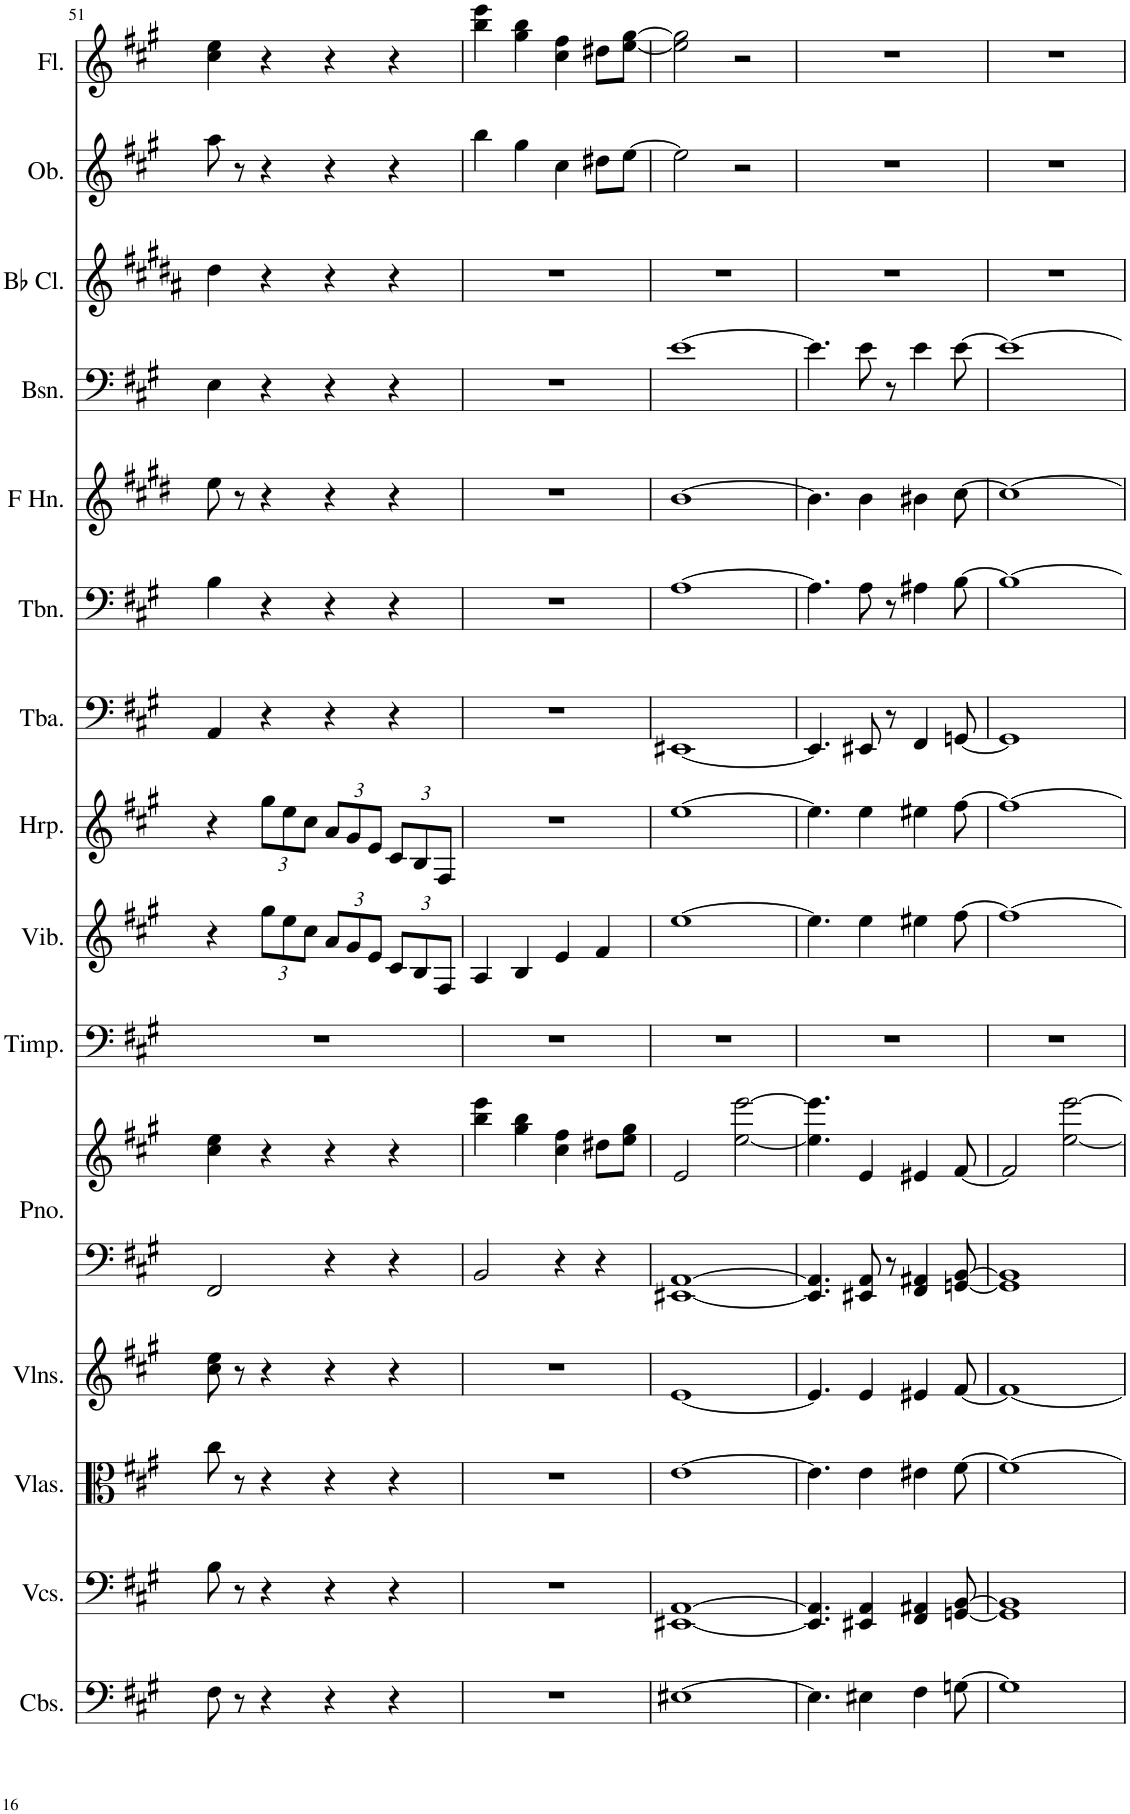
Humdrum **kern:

**kern	**kern	**kern	**kern	**kern	**kern	**kern	**kern	**kern	**kern	**kern	**kern	**kern	**kern	**kern	**kern
*part15	*part14	*part13	*part12	*part11	*part11	*part10	*part9	*part8	*part7	*part6	*part5	*part4	*part3	*part2	*part1
*staff16	*staff15	*staff14	*staff13	*staff12	*staff11	*staff10	*staff9	*staff8	*staff7	*staff6	*staff5	*staff4	*staff3	*staff2	*staff1
*I"Contrabasses	*I"Violoncellos	*I"Violas	*I"Violins	*I"Piano	*	*I"Timpani	*I"Vibraphone	*I"Harp	*I"Tuba	*I"Trombone	*I"Horn in F	*I"Bassoon	*I"Bb Clarinet	*I"Oboe	*I"Flute
*I'Cbs.	*I'Vcs.	*I'Vlas.	*I'Vlns.	*I'Pno.	*	*I'Timp.	*I'Vib.	*I'Hrp.	*I'Tba.	*I'Tbn.	*	*I'Bsn.	*I'Bb Cl.	*I'Ob.	*I'Fl.
!!LO:PB:g=z
*clefF4	*clefF4	*clefC3	*clefG2	*clefF4	*clefG2	*clefF4	*clefG2	*clefG2	*clefF4	*clefF4	*clefG2	*clefF4	*clefG2	*clefG2	*clefG2
*Trd7c12	*	*	*	*	*	*	*	*	*	*	*Trd4c7	*	*Trd1c2	*	*
*k[f#c#g#]	*k[f#c#g#]	*k[f#c#g#]	*k[f#c#g#]	*k[f#c#g#]	*k[f#c#g#]	*k[f#c#g#]	*k[f#c#g#]	*k[f#c#g#]	*k[f#c#g#]	*k[f#c#g#]	*k[f#c#g#d#]	*k[f#c#g#]	*k[f#c#g#d#a#]	*k[f#c#g#]	*k[f#c#g#]
*M4/4	*M4/4	*M4/4	*M4/4	*M4/4	*M4/4	*M4/4	*M4/4	*M4/4	*M4/4	*M4/4	*M4/4	*M4/4	*M4/4	*M4/4	*M4/4
=51	=51	=51	=51	=51	=51	=51	=51	=51	=51	=51	=51	=51	=51	=51	=51
8F#\	8B\	8cc#\	8cc#\ 8ee\	2FF#/	4cc#\ 4ee\	1r	4r	4r	4AA/	4B\	8ee\	4E\	4dd#\	8aa\	4cc#\ 4ee\
8r	8r	8r	8r	.	.	.	.	.	.	.	8r	.	.	8r	.
*	*	*	*	*	*	*	*Xbrackettup	*Xbrackettup	*	*	*	*	*	*	*
4r	4r	4r	4r	.	4r	.	12gg#\L	12gg#\L	4r	4r	4r	4r	4r	4r	4r
.	.	.	.	.	.	.	12ee\	12ee\	.	.	.	.	.	.	.
.	.	.	.	.	.	.	12cc#\J	12cc#\J	.	.	.	.	.	.	.
4r	4r	4r	4r	4r	4r	.	12a/L	12a/L	4r	4r	4r	4r	4r	4r	4r
.	.	.	.	.	.	.	12g#/	12g#/	.	.	.	.	.	.	.
.	.	.	.	.	.	.	12e/J	12e/J	.	.	.	.	.	.	.
4r	4r	4r	4r	4r	4r	.	12c#/L	12c#/L	4r	4r	4r	4r	4r	4r	4r
.	.	.	.	.	.	.	12B/	12B/	.	.	.	.	.	.	.
.	.	.	.	.	.	.	12F#/J	12F#/J	.	.	.	.	.	.	.
=52	=52	=52	=52	=52	=52	=52	=52	=52	=52	=52	=52	=52	=52	=52	=52
1r	1r	1r	1r	2BB/	4bb\ 4eee\	1r	4A/	1r	1r	1r	1r	1r	1r	4bb\	4bb\ 4eee\
.	.	.	.	.	4gg#\ 4bb\	.	4B/	.	.	.	.	.	.	4gg#\	4gg#\ 4bb\
.	.	.	.	4r	4cc#\ 4ff#\	.	4e/	.	.	.	.	.	.	4cc#\	4cc#\ 4ff#\
.	.	.	.	4r	8dd#X\L	.	4f#/	.	.	.	.	.	.	8dd#X\L	8dd#X\L
.	.	.	.	.	8ee\ 8gg#\J	.	.	.	.	.	.	.	.	[8ee\J	[8ee\ [8gg#\J
=53	=53	=53	=53	=53	=53	=53	=53	=53	=53	=53	=53	=53	=53	=53	=53
[1E#X	[1EE#X [1AA	[1e	[1e	[1EE#X [1AA	2e/	1r	[1ee	[1ee	[1EE#X	[1A	[1b	[1e	1r	2ee\]	2ee\] 2gg#\]
.	.	.	.	.	[2ee\ [2eee\	.	.	.	.	.	.	.	.	2r	2r
=54	=54	=54	=54	=54	=54	=54	=54	=54	=54	=54	=54	=54	=54	=54	=54
4.E#\]	4.EE#/] 4.AA/]	4.e\]	4.e/]	4.EE#/] 4.AA/]	4.ee\] 4.eee\]	1r	4.ee\]	4.ee\]	4.EE#/]	4.A\]	4.b\]	4.e\]	1r	1r	1r
4E#X\	4EE#X/ 4AA/	4e\	4e/	8EE#X/ 8AA/	4e/	.	4ee\	4ee\	8EE#X/	8A\	4b\	8e\	.	.	.
.	.	.	.	8r	.	.	.	.	8r	8r	.	8r	.	.	.
4F#\	4FF#/ 4AA#X/	4e#X\	4e#X/	4FF#/ 4AA#X/	4e#X/	.	4ee#X\	4ee#X\	4FF#/	4A#X\	4b#X\	4e\	.	.	.
[8Gn\	[8GGn/ [8BB/	[8f#\	[8f#/	[8GGn/ [8BB/	[8f#/	.	[8ff#\	[8ff#\	[8GGn/	[8B\	[8cc#\	[8e\	.	.	.
=55	=55	=55	=55	=55	=55	=55	=55	=55	=55	=55	=55	=55	=55	=55	=55
1G]	1GG] 1BB]	1f#_	1f#_	1GG] 1BB]	2f#/]	1r	1ff#_	1ff#_	1GG]	1B_	1cc#_	1e_	1r	1r	1r
.	.	.	.	.	[2ee\ [2eee\	.	.	.	.	.	.	.	.	.	.
=	=	=	=	=	=	=	=	=	=	=	=	=	=	=	=
*-	*-	*-	*-	*-	*-	*-	*-	*-	*-	*-	*-	*-	*-	*-	*-
